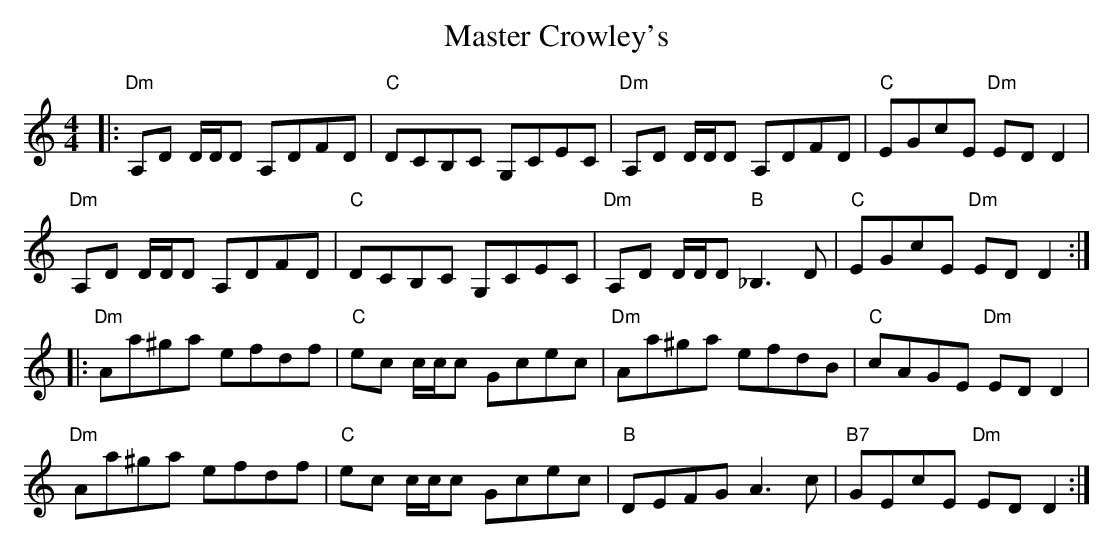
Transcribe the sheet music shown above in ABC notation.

X:1
T: Master Crowley's
M: 4/4
L: 1/8
K: Ddor
|:"Dm"A,D D/D/D A,DFD|"C"DCB,C G,CEC|"Dm"A,D D/D/D A,DFD|"C"EGcE "Dm"EDD2|
"Dm"A,D D/D/D A,DFD|"C"DCB,C G,CEC|"Dm"A,D D/D/D "B"_B,3D|"C"EGcE "Dm"EDD2:|
|:"Dm"Aa^ga efdf|"C"ec c/c/c Gcec|"Dm"Aa^ga efdB|"C"cAGE "Dm"EDD2|
"Dm"Aa^ga efdf|"C"ec c/c/c Gcec|"B"DEFG A3c|"B7"GEcE "Dm"EDD2:|
